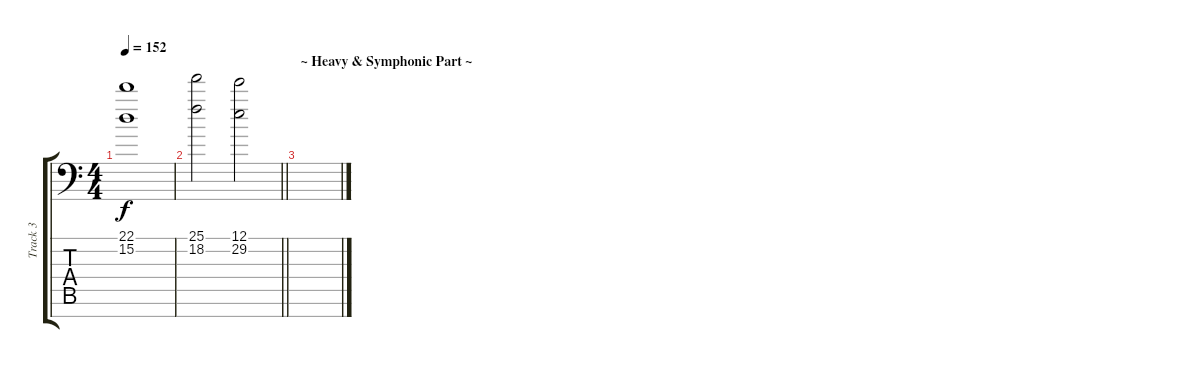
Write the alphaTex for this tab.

\track ("Track 3" "Track 3") {instrument brasssection}
\staff {score tabs}
\tuning (E4 B3 G3 D3 A2 E2 A1) {hide}
\ts (4 4)
\tempo 152
\clef f4
\ks c
(22.1 15.2).1{dy f} |
\barLineRight lightlight
(25.1 18.2).2 (12.1 29.2).2 |
\section ("" "~ Heavy & Symphonic Part ~")
